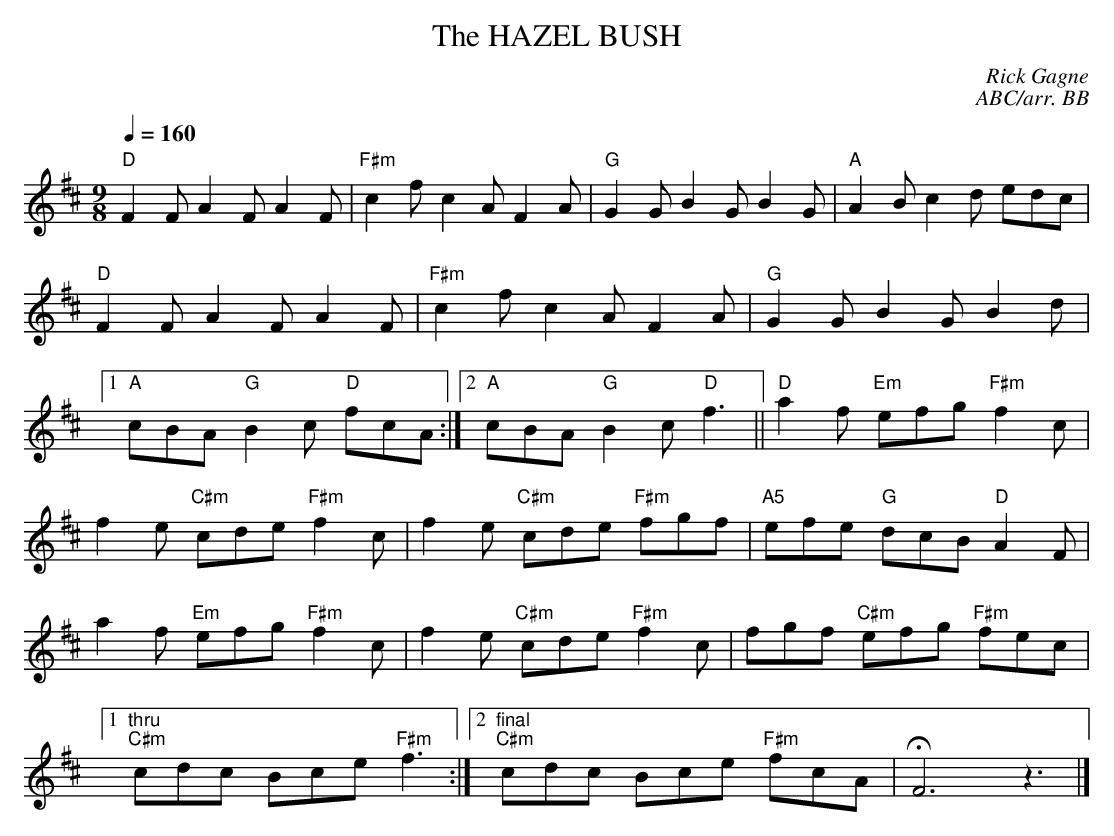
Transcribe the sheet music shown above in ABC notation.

X:1
T: HAZEL BUSH, The
C: Rick Gagne
C:ABC/arr. BB
Q:1/4=160
M: 9/8
K: D % F# phrygian
"D"F2F A2F A2F | "F#m"c2f c2A F2A | "G"G2G B2G B2G | "A"A2B c2d edc |
"D"F2F A2F A2F | "F#m"c2f c2A F2A | "G"G2G B2G B2d |
[1 "A"cBA "G"B2c "D"fcA :|[2 "A"cBA "G"B2c "D"f3 ||"D"a2f "Em"efg "F#m"f2c |
f2e "C#m"cde "F#m"f2c | f2e "C#m"cde "F#m"fgf |\
"A5"efe "G"dcB "D"A2F |
a2f "Em"efg "F#m"f2c | f2e "C#m"cde "F#m"f2c | fgf "C#m"efg "F#m"fec |
[1 "thru""C#m"cdc Bce "F#m"f3 :|2 "final""C#m"cdc Bce "F#m"fcA |HF6z3|]
